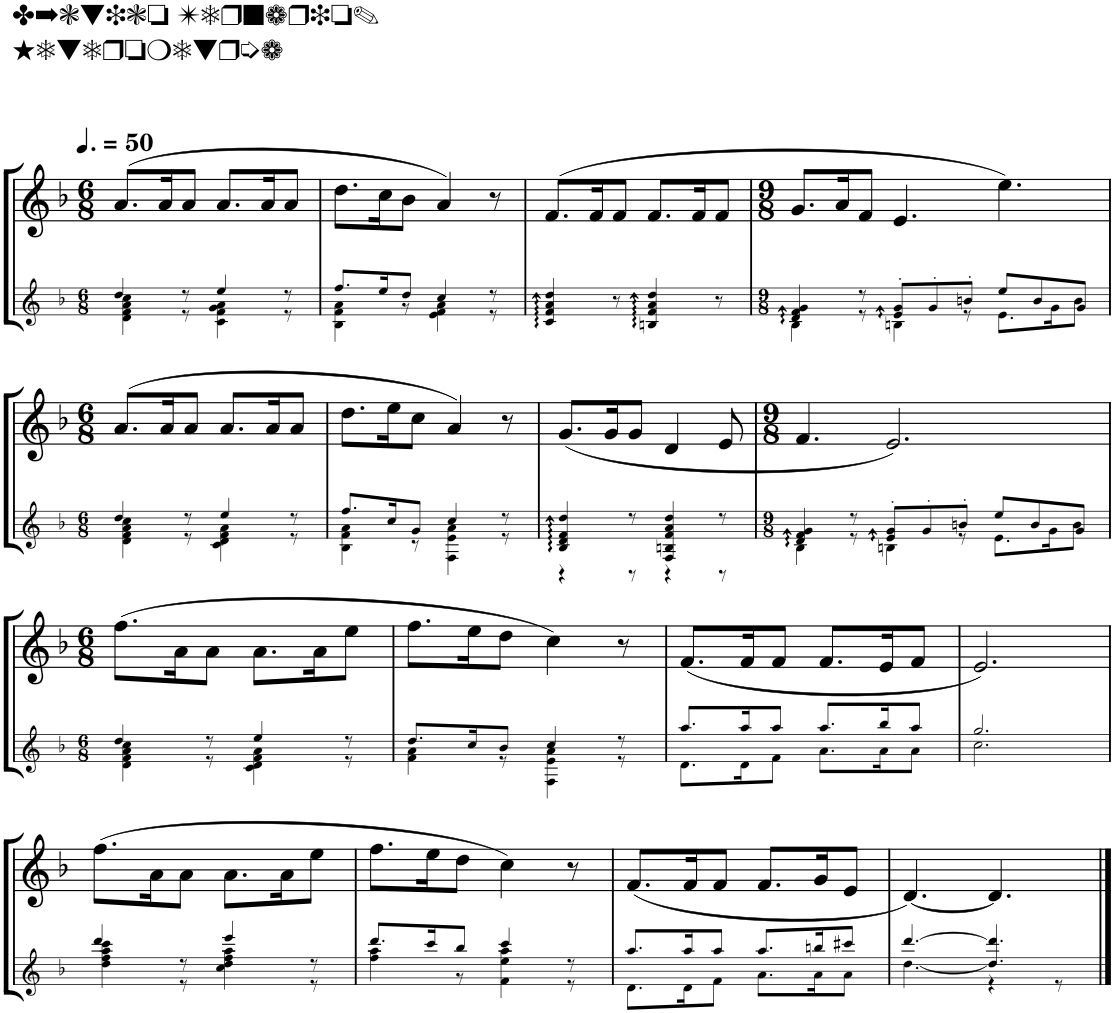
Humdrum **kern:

**kern	**kern	**kern
*part2	*part2	*part1
*staff3	*staff2	*staff1
*I"Arpa	*	*I"Trompeta en Sib
*	*	*I'Tpt
*stria5	*stria5	*
*clefF4	*clefG2	*clefG2
*	*	*Trd1c2
*k[b-]	*k[b-]	*k[b-]
*M6/8	*M6/8	*M6/8
*MM75	*MM75	*MM75
=1	=1	=1
*	*^	*
2.r	4dd/	4d\ 4f\ 4a\ 4cc\	(8.a/L
.	.	.	16a/K
.	8r	8r	8a/J
.	4ee/	4c\ 4f\ 4g\ 4a\	8.a/L
.	.	.	16a/K
.	8r	8r	8a/J
=2	=2	=2	=2
2.r	8.ff/L	4B-\ 4f\ 4a\	8.dd\L
.	16ee/K	.	16cc\K
.	8dd/J	8r	8b-\J
.	4cc/	4e\ 4f\ 4a\	4a/)
.	8r	8r	8r
*	*v	*v	*
=3	=3	=3
2.r	4c/:: 4f/:: 4a/:: 4dd/::	(8.f/L
.	.	16f/K
.	8r	8f/J
.	4Bn/:: 4f/:: 4a/:: 4dd/::	8.f/L
.	.	16f/K
.	8r	8f/J
=4	=4	=4
*M9/8	*M9/8	*M9/8
*	*^	*
8%9r	4d/:: 4f/:: 4g/::	4B-\	8.g/L
.	.	.	16a/K
.	8r	8r	8f/J
.	8e/::' 8g/::'L	4Bn\	4.e/
.	8g'/	.	.
.	8bn'/J	8r	.
.	8ee/L	8.e\L	4.ee\)
.	8b/	.	.
.	.	16g\K	.
.	8g/J	8b\J	.
!!LO:LB:g=z
=5	=5	=5	=5
*M6/8	*M6/8	*	*M6/8
2.r	4dd/	4d\ 4f\ 4a\ 4cc\	(8.a/L
.	.	.	16a/K
.	8r	8r	8a/J
.	4ee/	4c\ 4d\ 4f\ 4a\	8.a/L
.	.	.	16a/K
.	8r	8r	8a/J
=6	=6	=6	=6
4.B-	8.ff/L	4B-\ 4f\ 4a\	8.dd\L
.	16cc/K	.	16ee\K
.	8g/J	8r	8cc\J
4.F	4cc/	4F\ 4e\ 4a\	4a/)
.	8r	8r	8r
=7	=7	=7	=7
4.B-	4B-/:: 4d/:: 4f/:: 4dd/::	4r	(8.g/L
.	.	.	16g/K
.	8r	8r	8g/J
4.F	4F/ 4Bn/ 4f/ 4a/ 4dd/	4r	4d/
.	8r	8r	8e/
=8	=8	=8	=8
*M9/8	*M9/8	*	*M9/8
8%9r	4d/:: 4f/:: 4g/::	4B-\	4.f/
.	8r	8r	.
.	8e/::' 8g/::'L	4Bn\	2.e/)
.	8g'/	.	.
.	8bn'/J	8r	.
.	8ee/L	8.e\L	.
.	8b/	.	.
.	.	16g\K	.
.	8g/J	8b\J	.
!!LO:LB:g=z
=9	=9	=9	=9
*M6/8	*M6/8	*	*M6/8
2.r	4dd/	4d\ 4f\ 4a\ 4cc\	(8.ff\L
.	.	.	16a\K
.	8r	8r	8a\J
.	4ee/	4c\ 4d\ 4f\ 4a\	8.a\L
.	.	.	16a\K
.	8r	8r	8ee\J
=10	=10	=10	=10
4.B-	8.dd/L	4f\ 4a\	8.ff\L
.	16cc/K	.	16ee\K
.	8b-/J	8r	8dd\J
4r	4cc/	4F\ 4e\ 4a\	4cc\)
8r	8r	8r	8r
=11	=11	=11	=11
2.r	8.aa/L	8.d\L	(8.f/L
.	16aa/K	16d\K	16f/K
.	8aa/J	8f\J	8f/J
.	8.aa/L	8.a\L	8.f/L
.	16bb-/K	16a\K	16e/K
.	8aa/J	8a\J	8f/J
=12	=12	=12	=12
2.r	2.gg/	2.cc\	2.e/)
!!LO:LB:g=z
=13	=13	=13	=13
2.r	4ddd/	4dd\ 4ff\ 4aa\ 4ccc\	(8.ff\L
.	.	.	16a\K
.	8r	8r	8a\J
.	4eee/	4cc\ 4dd\ 4ff\ 4aa\	8.a\L
.	.	.	16a\K
.	8r	8r	8ee\J
=14	=14	=14	=14
2.r	8.ddd/L	4ff\ 4aa\	8.ff\L
.	16ccc/K	.	16ee\K
.	8bb-/J	8r	8dd\J
.	4ccc/	4f\ 4ee\ 4aa\	4cc\)
.	8r	8r	8r
=15	=15	=15	=15
2.r	8.aa/L	8.d\L	(8.f/L
.	16aa/K	16d\K	16f/K
.	8aa/J	8f\J	8f/J
.	8.aa/L	8.a\L	8.f/L
.	16bbn/K	16a\K	16g/K
.	8ccc#X/J	8a\J	8e/J
=16	=16	=16	=16
2.r	[4.ddd/	[4.dd\	[4.d/)
.	4.dd/] 4.ddd/]	4r	4.d/]
.	.	8r	.
*	*v	*v	*
==	==	==
*-	*-	*-
